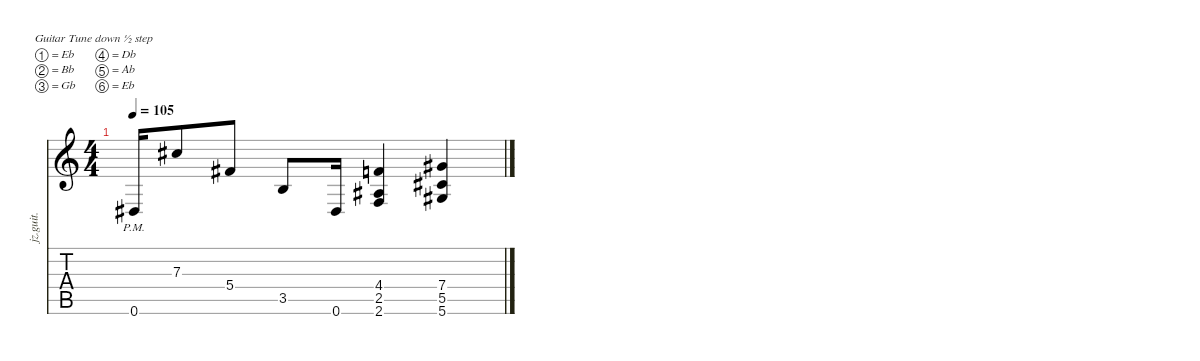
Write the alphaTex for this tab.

\defaultSystemsLayout 4
\hideDynamics
\bracketExtendMode nobrackets
\otherSystemsTrackNameOrientation horizontal
\track ("Jazz Guitar" "jz.guit.") {instrument electricguitarjazz}
\staff {score tabs}
\tuning (Eb4 Bb3 Gb3 Db3 Ab2 Eb2)
\ts (4 4)
\tempo 105
\clef g2
\ks c
0.6{pm acc #}.16{dy mf beam Up} 7.3{acc #}.8{beam Up} 5.4{acc #}.8{beam Up} 3.5.8{beam Up} 0.6{acc #}.16{beam Up} (2.5{acc #} 4.4 2.6).4{beam Up} (5.5{acc #} 7.4{acc #} 5.6{acc #}).4{beam Up}
